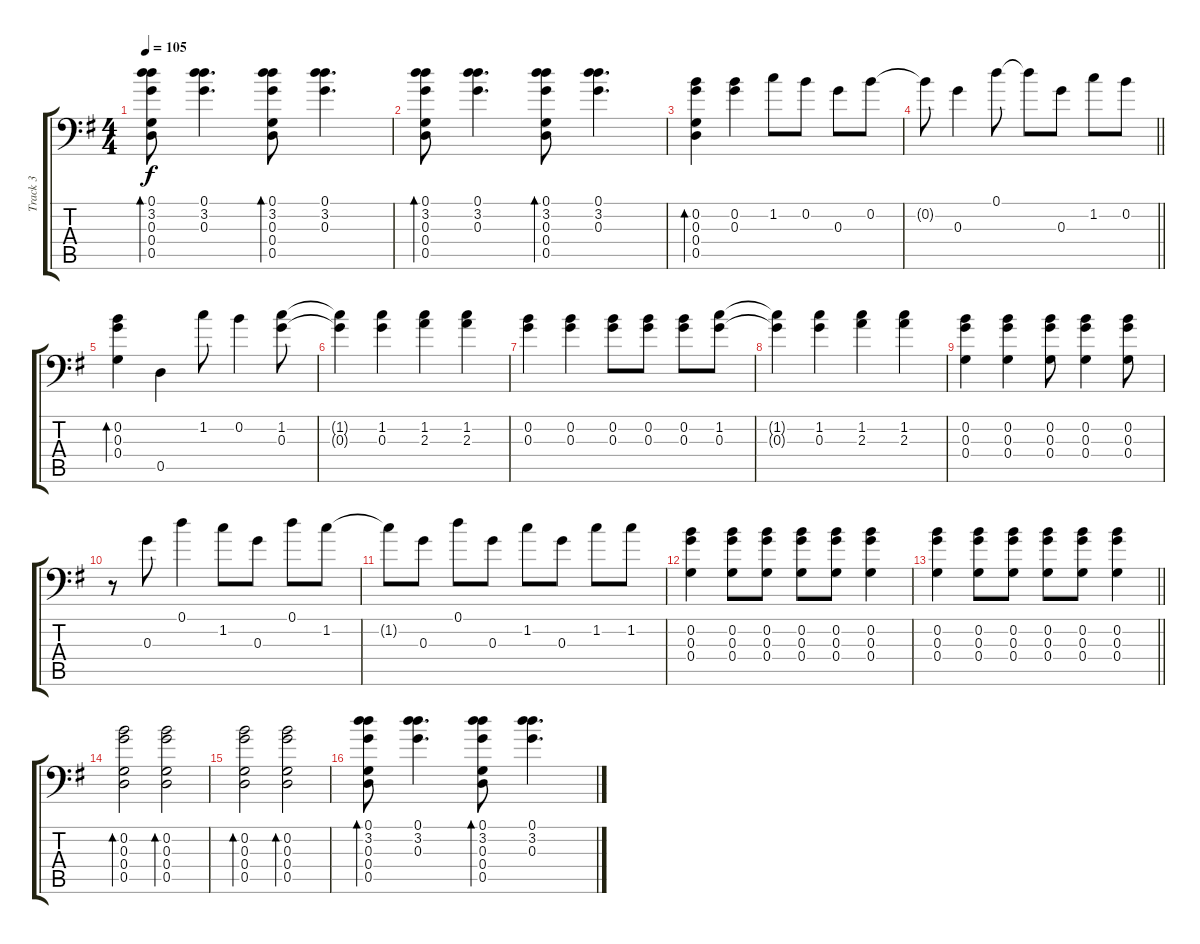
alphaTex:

\track ("Track 3" "Track 3") {instrument overdrivenguitar}
\staff {score tabs}
\tuning (D4 B3 G3 G2 D2 G1) {hide}
\ts (4 4)
\tempo 105
\clef f4
\ks g
(0.1 3.2 0.3 0.4 0.5).8{bd 120 dy f} (0.1 3.2 0.3).4{d} (0.1 3.2 0.3 0.4 0.5).8{bd 120} (0.1 3.2 0.3).4{d} |
(0.1 3.2 0.3 0.4 0.5).8{bd 120} (0.1 3.2 0.3).4{d} (0.1 3.2 0.3 0.4 0.5).8{bd 120} (0.1 3.2 0.3).4{d} |
(0.2 0.3 0.4 0.5).4{bd 120} (0.2 0.3).4 1.2.8 0.2.8 0.3.8 0.2.8 |
\barLineRight lightlight
0.2{t}.8 0.3.4 0.1.8 0.1{t}.8 0.3.8 1.2.8 0.2.8 |
(0.2 0.3 0.4).4{bd 120} 0.5.4 1.2.8 0.2.4 (1.2 0.3).8 |
(1.2{t} 0.3{t}).4 (1.2 0.3).4 (1.2 2.3).4 (1.2 2.3).4 |
(0.2 0.3).4 (0.2 0.3).4 (0.2 0.3).8 (0.2 0.3).8 (0.2 0.3).8 (1.2 0.3).8 |
(1.2{t} 0.3{t}).4 (1.2 0.3).4 (1.2 2.3).4 (1.2 2.3).4 |
(0.2 0.3 0.4).4 (0.2 0.3 0.4).4 (0.2 0.3 0.4).8 (0.2 0.3 0.4).4 (0.2 0.3 0.4).8 |
r.8 0.3.8 0.1.4 1.2.8 0.3.8 0.1.8 1.2.8 |
1.2{t}.8 0.3.8 0.1.8 0.3.8 1.2.8 0.3.8 1.2.8 1.2.8 |
(0.2 0.3 0.4).4 (0.2 0.3 0.4).8 (0.2 0.3 0.4).8 (0.2 0.3 0.4).8 (0.2 0.3 0.4).8 (0.2 0.3 0.4).4 |
\barLineRight lightlight
(0.2 0.3 0.4).4 (0.2 0.3 0.4).8 (0.2 0.3 0.4).8 (0.2 0.3 0.4).8 (0.2 0.3 0.4).8 (0.2 0.3 0.4).4 |
(0.2 0.3 0.4 0.5).2{bd 120} (0.2 0.3 0.4 0.5).2{bd 120} |
(0.2 0.3 0.4 0.5).2{bd 120} (0.2 0.3 0.4 0.5).2{bd 120} |
(0.1 3.2 0.3 0.4 0.5).8{bd 120} (0.1 3.2 0.3).4{d} (0.1 3.2 0.3 0.4 0.5).8{bd 120} (0.1 3.2 0.3).4{d}
